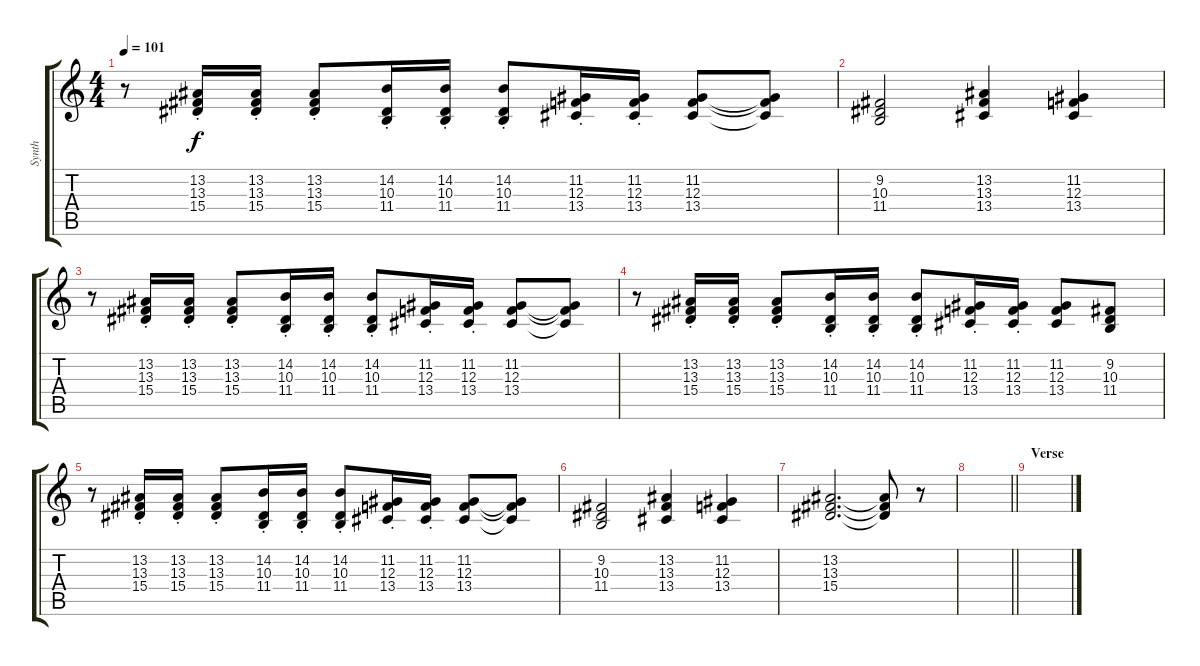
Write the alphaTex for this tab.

\track ("Synth" "Synth") {instrument stringensemble1}
\staff {score tabs}
\tuning (D4 A3 F3 C3 G2 D2) {hide}
\ts (4 4)
\tempo 101
\clef g2
\ks c
r.8{dy f} (13.2{st} 13.3{st} 15.4{st}).16 (13.2{st} 13.3{st} 15.4{st}).16 (13.2{st} 13.3{st} 15.4{st}).8 (14.2{st} 10.3{st} 11.4{st}).16 (14.2{st} 10.3{st} 11.4{st}).16 (14.2{st} 10.3{st} 11.4{st}).8 (11.2{st} 12.3{st} 13.4{st}).16 (11.2{st} 12.3{st} 13.4{st}).16 (11.2 12.3 13.4).8 (11.2{t} 12.3{t} 13.4{t}).8 |
(9.2 10.3 11.4).2 (13.2 13.3 13.4).4 (11.2 12.3 13.4).4 |
r.8 (13.2{st} 13.3{st} 15.4{st}).16 (13.2{st} 13.3{st} 15.4{st}).16 (13.2{st} 13.3{st} 15.4{st}).8 (14.2{st} 10.3{st} 11.4{st}).16 (14.2{st} 10.3{st} 11.4{st}).16 (14.2{st} 10.3{st} 11.4{st}).8 (11.2{st} 12.3{st} 13.4{st}).16 (11.2{st} 12.3{st} 13.4{st}).16 (11.2 12.3 13.4).8 (11.2{t} 12.3{t} 13.4{t}).8 |
r.8 (13.2{st} 13.3{st} 15.4{st}).16 (13.2{st} 13.3{st} 15.4{st}).16 (13.2{st} 13.3{st} 15.4{st}).8 (14.2{st} 10.3{st} 11.4{st}).16 (14.2{st} 10.3{st} 11.4{st}).16 (14.2{st} 10.3 11.4{st}).8 (11.2{st} 12.3{st} 13.4{st}).16 (11.2{st} 12.3{st} 13.4{st}).16 (11.2 12.3 13.4).8 (9.2 10.3 11.4).8 |
r.8 (13.2{st} 13.3{st} 15.4{st}).16 (13.2{st} 13.3{st} 15.4{st}).16 (13.2{st} 13.3{st} 15.4{st}).8 (14.2{st} 10.3{st} 11.4{st}).16 (14.2{st} 10.3{st} 11.4{st}).16 (14.2{st} 10.3{st} 11.4{st}).8 (11.2{st} 12.3{st} 13.4{st}).16 (11.2{st} 12.3{st} 13.4{st}).16 (11.2 12.3 13.4).8 (11.2{t} 12.3{t} 13.4{t}).8 |
(9.2 10.3 11.4).2 (13.2 13.3 13.4).4 (11.2 12.3 13.4).4 |
(13.2 13.3 15.4).2{d} (13.2{t} 13.3{t} 15.4{t}).8 r.8 |
\barLineRight lightlight
|
\section ("" "Verse")
